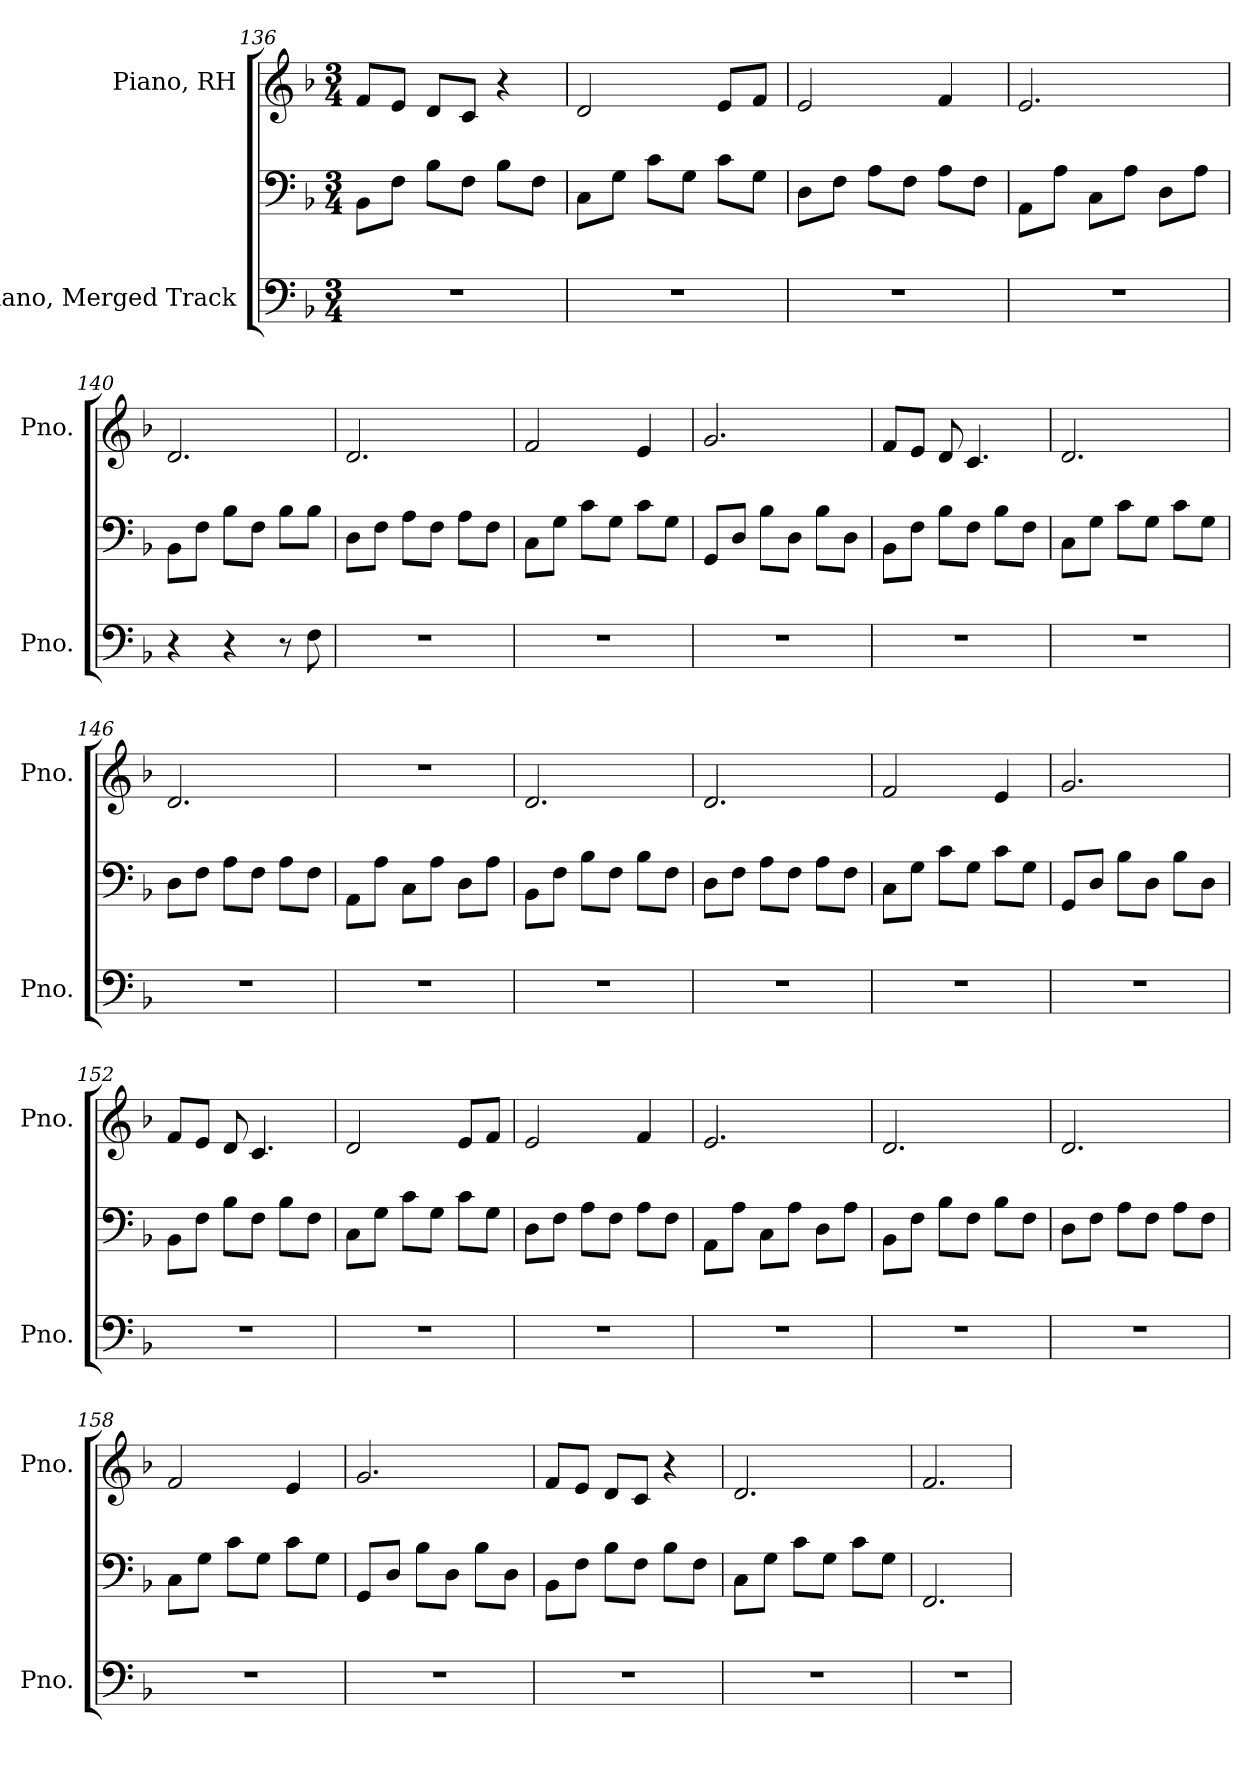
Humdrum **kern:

**kern	**kern	**kern
*part2	*part2	*part1
*staff3	*staff2	*staff1
*I"Piano, Merged Track	*	*I"Piano, RH
*I'Pno.	*	*I'Pno.
*clefF4	*clefF4	*clefG2
*k[b-]	*k[b-]	*k[b-]
*M3/4	*M3/4	*M3/4
=136	=136	=136
2.r	8BB-\L	8f/L
.	8F\J	8e/J
.	8B-\L	8d/L
.	8F\J	8c/J
.	8B-\L	4r
.	8F\J	.
=137	=137	=137
2.r	8C\L	2d/
.	8G\J	.
.	8c\L	.
.	8G\J	.
.	8c\L	8e/L
.	8G\J	8f/J
=138	=138	=138
2.r	8D\L	2e/
.	8F\J	.
.	8A\L	.
.	8F\J	.
.	8A\L	4f/
.	8F\J	.
!!LO:LB:g=z
=139	=139	=139
2.r	8AA\L	2.e/
.	8A\J	.
.	8C\L	.
.	8A\J	.
.	8D\L	.
.	8A\J	.
=140	=140	=140
4r	8BB-\L	2.d/
.	8F\J	.
4r	8B-\L	.
.	8F\J	.
8r	8B-\L	.
8F\	8B-\J	.
=141	=141	=141
2.r	8D\L	2.d/
.	8F\J	.
.	8A\L	.
.	8F\J	.
.	8A\L	.
.	8F\J	.
=142	=142	=142
2.r	8C\L	2f/
.	8G\J	.
.	8c\L	.
.	8G\J	.
.	8c\L	4e/
.	8G\J	.
=143	=143	=143
2.r	8GG/L	2.g/
.	8D/J	.
.	8B-\L	.
.	8D\J	.
.	8B-\L	.
.	8D\J	.
=144	=144	=144
2.r	8BB-\L	8f/L
.	8F\J	8e/J
.	8B-\L	8d/
.	8F\J	4.c/
.	8B-\L	.
.	8F\J	.
!!LO:LB:g=z
=145	=145	=145
2.r	8C\L	2.d/
.	8G\J	.
.	8c\L	.
.	8G\J	.
.	8c\L	.
.	8G\J	.
=146	=146	=146
2.r	8D\L	2.d/
.	8F\J	.
.	8A\L	.
.	8F\J	.
.	8A\L	.
.	8F\J	.
=147	=147	=147
2.r	8AA\L	2.r
.	8A\J	.
.	8C\L	.
.	8A\J	.
.	8D\L	.
.	8A\J	.
=148	=148	=148
2.r	8BB-\L	2.d/
.	8F\J	.
.	8B-\L	.
.	8F\J	.
.	8B-\L	.
.	8F\J	.
=149	=149	=149
2.r	8D\L	2.d/
.	8F\J	.
.	8A\L	.
.	8F\J	.
.	8A\L	.
.	8F\J	.
=150	=150	=150
2.r	8C\L	2f/
.	8G\J	.
.	8c\L	.
.	8G\J	.
.	8c\L	4e/
.	8G\J	.
!!LO:LB:g=z
=151	=151	=151
2.r	8GG/L	2.g/
.	8D/J	.
.	8B-\L	.
.	8D\J	.
.	8B-\L	.
.	8D\J	.
=152	=152	=152
2.r	8BB-\L	8f/L
.	8F\J	8e/J
.	8B-\L	8d/
.	8F\J	4.c/
.	8B-\L	.
.	8F\J	.
=153	=153	=153
2.r	8C\L	2d/
.	8G\J	.
.	8c\L	.
.	8G\J	.
.	8c\L	8e/L
.	8G\J	8f/J
=154	=154	=154
2.r	8D\L	2e/
.	8F\J	.
.	8A\L	.
.	8F\J	.
.	8A\L	4f/
.	8F\J	.
=155	=155	=155
2.r	8AA\L	2.e/
.	8A\J	.
.	8C\L	.
.	8A\J	.
.	8D\L	.
.	8A\J	.
=156	=156	=156
2.r	8BB-\L	2.d/
.	8F\J	.
.	8B-\L	.
.	8F\J	.
.	8B-\L	.
.	8F\J	.
!!LO:PB:g=z
=157	=157	=157
2.r	8D\L	2.d/
.	8F\J	.
.	8A\L	.
.	8F\J	.
.	8A\L	.
.	8F\J	.
=158	=158	=158
2.r	8C\L	2f/
.	8G\J	.
.	8c\L	.
.	8G\J	.
.	8c\L	4e/
.	8G\J	.
=159	=159	=159
2.r	8GG/L	2.g/
.	8D/J	.
.	8B-\L	.
.	8D\J	.
.	8B-\L	.
.	8D\J	.
=160	=160	=160
2.r	8BB-\L	8f/L
.	8F\J	8e/J
.	8B-\L	8d/L
.	8F\J	8c/J
.	8B-\L	4r
.	8F\J	.
=161	=161	=161
2.r	8C\L	2.d/
.	8G\J	.
.	8c\L	.
.	8G\J	.
.	8c\L	.
.	8G\J	.
=162	=162	=162
2.r	2.FF/	2.f/
=	=	=
*-	*-	*-
